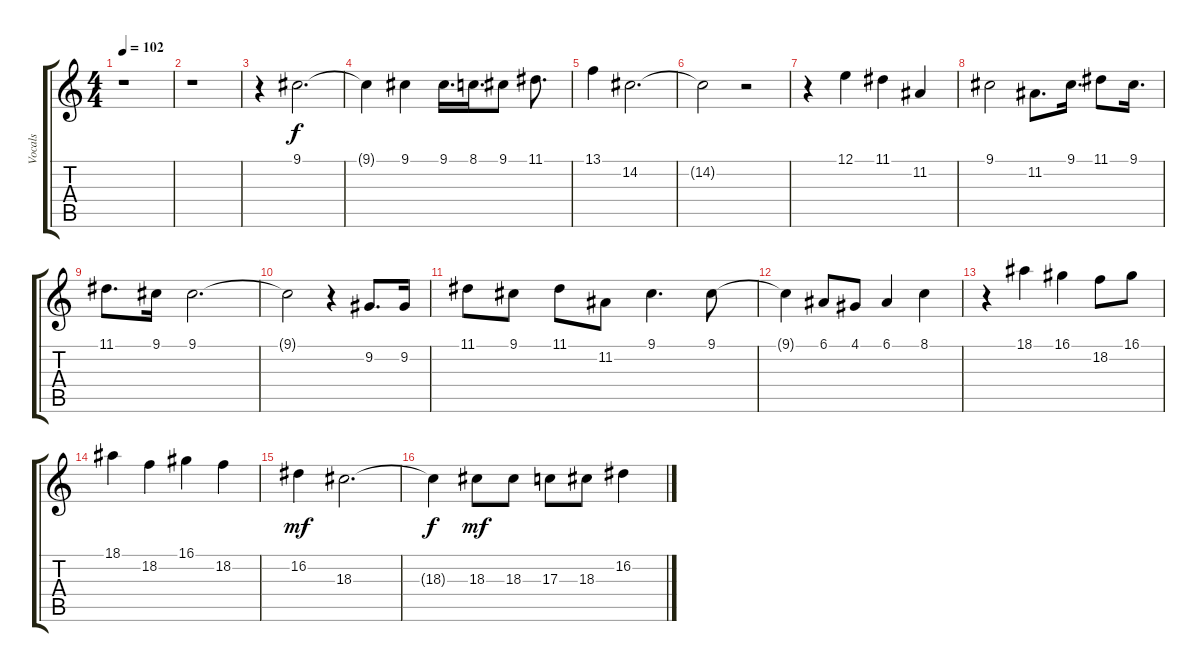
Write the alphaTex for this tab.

\track ("Vocals" "Vocals") {instrument harmonica}
\staff {score tabs}
\tuning (E4 B3 G3 D3 A2 E2) {hide}
\ts (4 4)
\tempo 102
\clef g2
\ks c
r.1{dy f} |
r.1 |
r.4 9.1.2{d} |
9.1{t}.4 9.1.4 9.1.16{d} 8.1.16{d} 9.1.8 11.1.8{d} |
13.1.4 14.2.2{d} |
14.2{t}.2 r.2 |
r.4 12.1.4 11.1.4 11.2.4 |
9.1.2 11.2.8{d} 9.1.16{d} 11.1.8 9.1.16{d} |
11.1.8{d} 9.1.16 9.1.2{d} |
9.1{t}.2 r.4 9.2.8{d} 9.2.16 |
11.1.8 9.1.8 11.1.8 11.2.8 9.1.4{d} 9.1.8 |
9.1{t}.4 6.1.8 4.1.8 6.1.4 8.1.4 |
r.4 18.1.4 16.1.4 18.2.8 16.1.8 |
18.1.4 18.2.4 16.1.4 18.2.4 |
16.2.4{dy mf} 18.3.2{d} |
18.3{t}.4{dy f} 18.3.8{dy mf} 18.3.8 17.3.8 18.3.8 16.2.4
